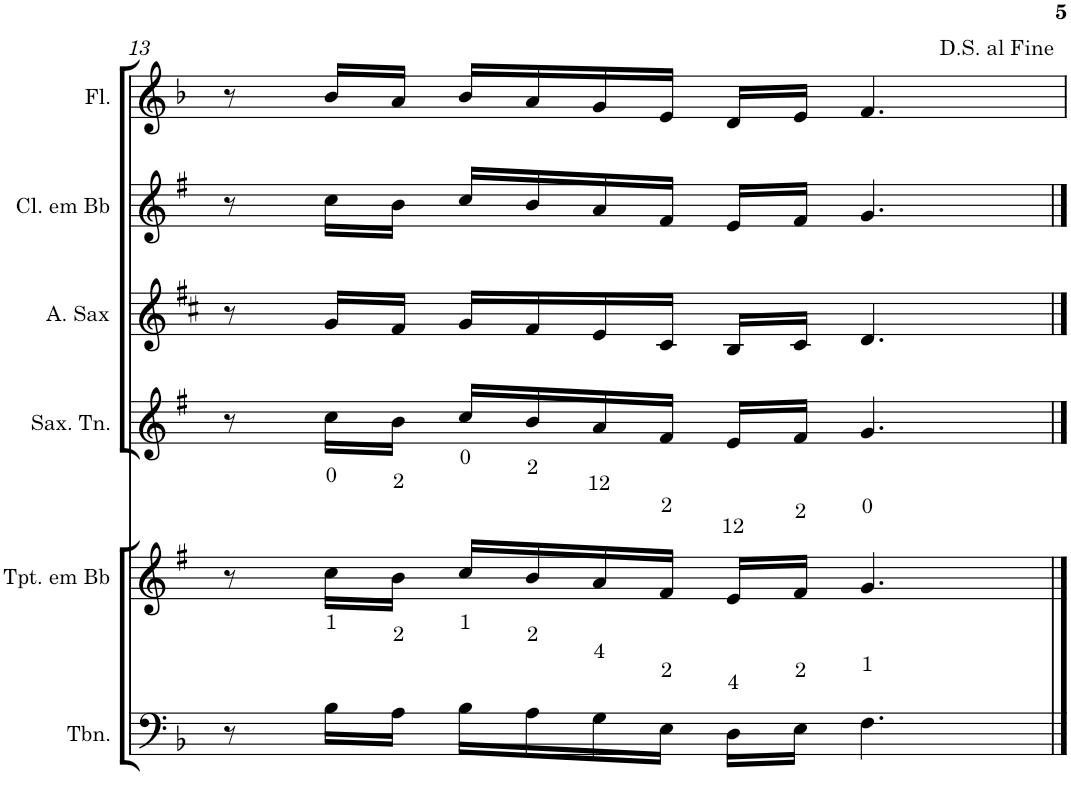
**kern	**kern	**kern	**kern	**kern	**kern
*part6	*part5	*part4	*part3	*part2	*part1
*staff6	*staff5	*staff4	*staff3	*staff2	*staff1
*I"Trombone	*I"Trompete em Bb	*I"Saxofone Tenor	*I"Alto Saxophone	*I"Clarinete em Bb	*I"Flauta
*I'Tbn.	*I'Tpt. em Bb	*I'Sax. Tn.	*I'A. Sax	*I'Cl. em Bb	*I'Fl.
!!LO:PB:g=z
*clefF4	*clefG2	*clefG2	*clefG2	*clefG2	*clefG2
*	*Trd1c2	*Trd8c14	*Trd5c9	*Trd1c2	*
*k[b-]	*k[f#]	*k[f#]	*k[f#c#]	*k[f#]	*k[b-]
*M4/4	*M4/4	*M4/4	*M4/4	*M4/4	*M4/4
=13	=13	=13	=13	=13	=13
8r	8r	8r	8r	8r	8r
16B-\LL	16cc\LL	16cc\LL	16g/LL	16cc\LL	16b-/LL
16A\JJ	16b\JJ	16b\JJ	16f#/JJ	16b\JJ	16a/JJ
16B-\LL	16cc/LL	16cc/LL	16g/LL	16cc/LL	16b-/LL
16A\	16b/	16b/	16f#/	16b/	16a/
16G\	16a/	16a/	16e/	16a/	16g/
16E\JJ	16f#/JJ	16f#/JJ	16c#/JJ	16f#/JJ	16e/JJ
16D\LL	16e/LL	16e/LL	16B/LL	16e/LL	16d/LL
16E\JJ	16f#/JJ	16f#/JJ	16c#/JJ	16f#/JJ	16e/JJ
4.F\	4.g/	4.g/	4.d/	4.g/	4.f/
=	=	=	=	=	=
*-	*-	*-	*-	*-	*-
